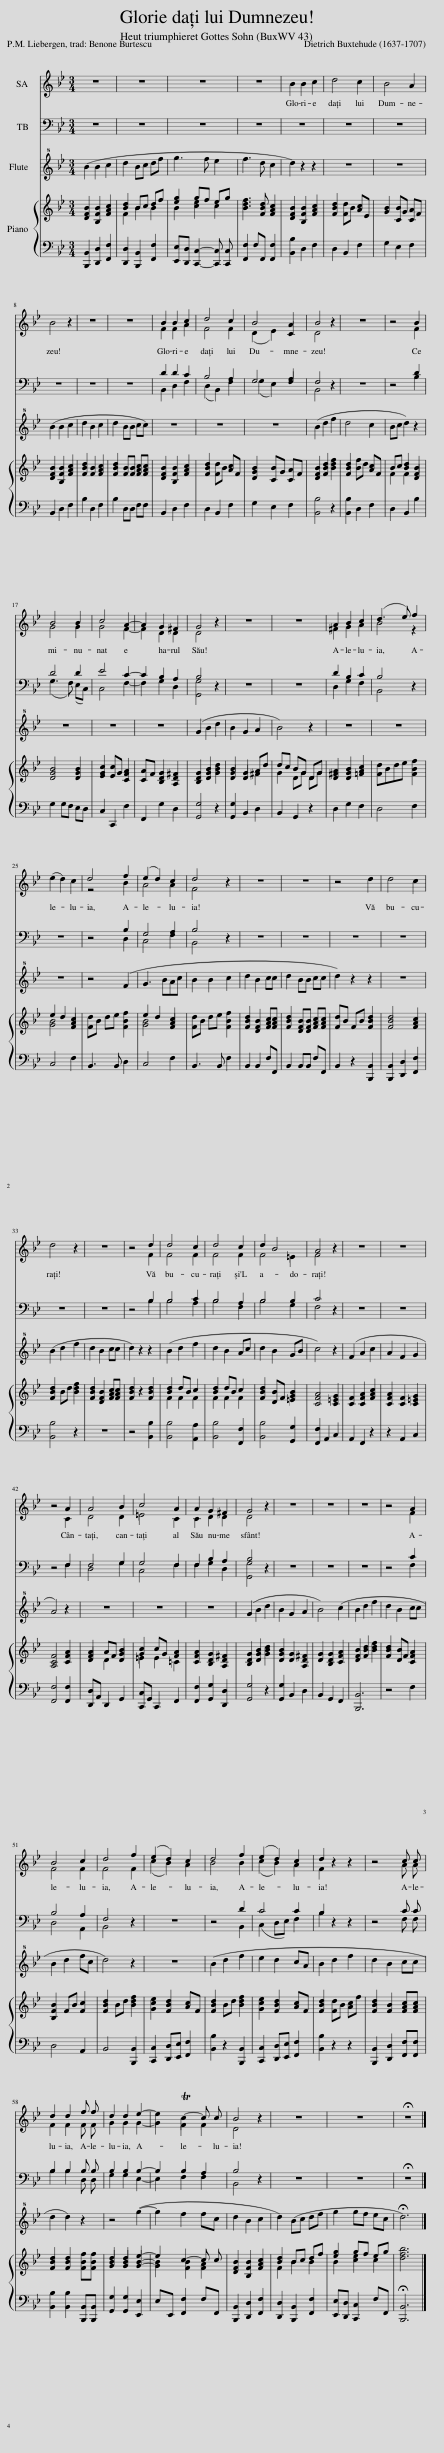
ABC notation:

X:1
%%score ( 1 2 ) ( 3 4 ) 5 { ( 6 8 ) | 7 }
L:1/8
M:3/4
I:linebreak $
K:Bb
V:1 treble
V:2 treble
V:3 bass
V:4 bass
V:5 treble+8
V:6 treble
V:8 treble
V:7 bass
V:1
 z6 | z6 | z6 | z6 | B2 B2 c2 | %5
 d4 c2 | B4 A2 |$ B4 z2 | z6 | z6 | %10
 B2 B2 c2 | d4 c2 | B4 A2 | B4 z2 | z6 | %15
 z4 B2 |$ B4 B2 | c4 A2- | A2 G2 ^F2 | G4 z2 | %20
 z6 | z6 | A2 B2 c2 | (d3 e) f2 |$ (e2 d2) c2 | %25
 d4 f2 | (e2 d2) c2 | d4 z2 | z6 | z6 | %30
 z4 d2 | d4 c2 |$ d4 z2 | z6 | z4 d2 | %35
 d4 c2 | d4 c2 | d2 B4 | A4 z2 | z6 | %40
 z6 |$ z4 A2 | A4 B2 | c4 A2 | A2 G2 ^F2 | %45
 G4 z2 | z6 | z6 | z6 | z4 A2 |$ %50
 B4 c2 | d4 f2 | (e2 d2) c2 | d4 f2 | (e2 d2) c2 | %55
 d2 z2 z2 | z4 c c |$ d2 d2 f f | d2 d2 e2- | e2 Tc2- c c | %60
 B4 z2 | z6 | z6 | !fermata!z6 |] %64
V:2
 x6 | x6 | x6 | x6 | x6 | %5
 x6 | x6 |$ x6 | x6 | x6 | %10
 F2 F2 A2 | F4 F2 | (D2 E2) C2 | D4 x2 | x6 | %15
 x4 F2 |$ G4 G2 | G4 F2- | F2 D2 D2 | D4 x2 | %20
 x6 | x6 | ^F2 G2 A2 | B4 z2 |$ x6 | %25
 z4 B2 | A4 A2 | F4 x2 | x6 | x6 | %30
 x6 | x6 |$ x6 | x6 | x4 F2 | %35
 F4 F2 | F4 F2 | F4 =E2 | F4 x2 | x6 | %40
 x6 |$ x4 C2 | D4 D2 | =E4 C2 | C2 D2 D2 | %45
 D4 x2 | x6 | x6 | x6 | x4 F2 |$ %50
 F4 F2 | F4 F2 | (c2 B2) A2 | B4 B2 | (c2 B2) A2 | %55
 F2 x4 | x4 A A |$ F2 F2 F F | G2 G2 G2- | G2 F2 F2 | %60
 D4 x2 | x6 | x6 | x6 |] %64
V:3
 z6 | z6 | z6 | z6 | z6 | %5
 z6 | z6 |$ z6 | z6 | z6 | %10
 D2 D2 C2 | B,4 A,2 | G,4 A,2 | F,4 z2 | z6 | %15
 z4 D2 |$ D4 D2 | E4 C2- | C2 B,2 A,2 | B,4 z2 | %20
 z6 | z6 | D2 B,2 C2 | B,4 z2 |$ z6 | %25
 z4 B,2 | G,4 A,2 | B,4 z2 | z6 | z6 | %30
 z6 | z6 |$ z6 | z6 | z4 B,2 | %35
 B,4 C2 | B,4 A,2 | B,4 B,2 | C4 z2 | z6 | %40
 z6 |$ z4 F,2 | F,4 G,2 | G,4 F,2 | F,2 B,2 A,2 | %45
 B,4 z2 | z6 | z6 | z6 | z4 C2 |$ %50
 B,4 A,2 | F,4 z2 | z6 | z4 D2 | C4 C2 | %55
 B,2 z2 z2 | z4 C C |$ B,2 B,2 B, B, | B,2 B,2 B,2- | B,2 B,2 A,2 | %60
 B,4 z2 | z6 | z6 | !fermata!z6 |] %64
V:4
 x6 | x6 | x6 | x6 | x6 | %5
 x6 | x6 |$ x6 | x6 | x6 | %10
 B,,2 D,2 F,2 | (D,2 B,,2) F,2 | (G,2 E,2) F,2 | B,,4 x2 | x6 | %15
 x4 B,2 |$ (G,3 F,) (E,C,) | C,4 F,2- | F,2 G,2 D,2 | [G,,G,]4 x2 | %20
 x6 | x6 | D,2 G,2 F,2 | B,,4 x2 |$ x6 | %25
 x4 D,2 | C,4 F,2 | B,,4 x2 | x6 | x6 | %30
 x6 | x6 |$ x6 | x6 | x4 B,2 | %35
 B,4 A,2 | B,4 F,2 | B,4 G,2 | F,4 x2 | x6 | %40
 x6 |$ x4 F,2 | D,4 G,2 | C,4 F,2 | F,2 G,2 D,2 | %45
 [G,,G,]4 x2 | x6 | x6 | x6 | x4 F,2 |$ %50
 D,4 A,,2 | B,,4 x2 | x6 | x4 B,,2 | (C,2 D,E,) F,2 | %55
 B,2 x4 | x4 F, F, |$ B,2 B,2 D, D, | G,2 G,2 E,2- | E,2 F,2 F,2 | %60
 B,,4 x2 | x6 | x6 | x6 |] %64
V:5
 (B2 B2 c2 | d2 Bc df | g3 f e2 | f3 d c2 | d2) z2 z2 | %5
 z6 | z6 |$ (B2 B2 c2 | d2 B2 c2 | d2 BB cc) | %10
 z6 | z6 | z6 | (B2 d2 f2 | d4 c2 | %15
 Bc d2) z2 |$ z6 | z6 | z6 | (G2 B2 d2 | %20
 B2 G2 A2 | B4) z2 | z6 | z6 |$ z6 | %25
 z4 (F2 | G3 BAc | B2 B2 c2 | d2 B2 cc | d2 BB cc | %30
 d2) z2 z2 | z6 |$ (B2 d2 f2 | d2 B2 cc | d2) z2 z2 | %35
 (B2 d2 f2 | d2 B2 Ac | d2 B2 GB | c4) z2 | (F2 A2 c2 | %40
 A2 F2 G2 |$ A4) z2 | z6 | z6 | z6 | %45
 (G2 B2 d2 | B2 G2 A2 | B4) (c2 | B2 d2 f2 | d2 B2 cc |$ %50
 B2 d2 fc | d4) z2 | z6 | (B2 d2 f2 | e2 d2 cA | %55
 B2 d2 f2 | d2 B2 cc |$ d2 d2) z2 | z4 (g2- | g2 f2 fc | %60
 d2 B2 c2 | d2) (Bc df | g2 gf ec | !fermata!d6) |] %64
V:6
 [DFB]2 [B,FB]2 [FAc]2 | [Bd]2 Bc df | [eg]2 gf eg | [Bdf]3 [FBd] [FAc]2 | [DFB]2 [B,FB]2 [FAc]2 | %5
 [FBd]2 [Fd]B [Ac]E | [GB]2 [CB]G [CA]F |$ [DFB]2 [B,FB]2 [FAc]2 | [FBd]2 [FB]2 [FAc]2 | [FBd]2 [FB][FB] [FAc][FAc] | %10
 [DFB]2 [B,FB]2 [FAc]2 | [FBd]2 [Fd]B [Ac]F | [DGB]2 [CB]G [CA]F | [DFB]2 [FBd]2 [Bdf]2 | [FBd]2 [Bf]d [Ac]F | %15
 Bc [Bd]2 [FB]2 |$ [DGB]4 [DGB]2 | [EGc]2 [Ec]G [CFA]2 | [CA]F [B,DG]2 [A,D^F]2 | [B,DG]2 [DGB]2 [GBd]2 | %20
 [GB]2 G2 Ad | dc BG DG | [D^FA]2 [DGB]2 [=FAc]2 | [Fd]Bde [FBf]2 |$ e2 d2 [Ac]2 | %25
 [Fd]B de [FBf]2 | e2 d2 [Ac]2 | [Fd]B de [FBf]2 | [FBd]2 [DFB]2 [FAc][FAc] | [FBd]2 [DFB][DFB] [FAc][FAc] | %30
 [Fd]B FB [FBd]2 | [FBd]4 [FAc]2 |$ [FBd]2 Bd [Bdf]2 | [FBd]2 [DFB]2 [FAc][FAc] | [FBd]2 z2 [FBd]2 | %35
 [Bd]2 dB c2 | [Bd]2 dB c2 | [FBd]2 [DB]F [=EGB]2 | [CFA]4 [C=EG]2 | [CF]2 [CFA]2 [FAc]2 | %40
 [CFA]2 [CF]2 [C=EG]2 |$ [A,CF]4 [CFA]2 | [FA]2 AF [GB]2 | [Gc]2 cG [FA]2 | [CFA]2 [B,DG]2 [A,D^F]2 | %45
 [B,DG]2 [DGB]2 [GBd]2 | [DGB]2 [DG]2 [A,D^F]2 | [DG]2 [B,DG]2 [CFA]2 | [DFB]2 [FBd]2 [Bdf]2 | [FBd]2 [DB]F [CFA]2 |$ %50
 [B,FB]2 FB [Fc]2 | [FBd]2 Bd [Bdf]2 | [Gce]2 [FBd]2 [Ac]F | [FBd]2 Bd [Bdf]2 | [Gce]2 [FBd]2 [Ac]F | %55
 [FBd]2 [Fd]B [Ac]f | [FBd]2 [FB]2 [FAc][FAc] |$ [FBd]2 [FBd]2 [FBf][FBf] | d2 d2 e2- | e2 c2- c c | %60
 [DFB]2 [B,FB]2 [FAc]2 | [Bd]2 Bc df | [eg]2 gf eg | [dfb]6 |] %64
V:7
 [B,,,B,,]2 [D,,D,]2 [F,,F,]2 | [D,,D,]2 [B,,,B,,]2 [F,,F,]2 | [E,,E,][D,,D,] [C,,C,]2- [C,,C,] [C,,C,] | [F,,F,]2 F,F,, [F,,F,]2 | [B,,B,]2 D,2 F,2 | %5
 D,2 B,,2 F,2 | G,2 E,2 F,2 |$ B,,2 D,2 F,2 | B,2 D,2 F,2 | B,2 D,D, F,F, | %10
 B,,2 D,2 F,2 | D,2 B,,2 F,2 | G,2 E,2 F,2 | [B,,B,]4 z2 | [B,,B,]2 D,2 F,2 | %15
 D,2 B,,2 B,2 |$ G,2 G,F, E,D, | C,2 C,,2 F,2 | F,,2 G,2 D,2 | [G,,G,]4 z2 | %20
 [G,,G,]2 B,,2 D,2 | B,,2 G,,2 z2 | D,2 G,2 F,2 | D,4 F,2 |$ C,4 F,2 | %25
 B,,3 B,, D,2 | C,4 F,2 | B,,3 B,, F,2 | B,,2 B,,2 F,F,, | B,,2 B,,B,, F,F,, | %30
 B,,2 z2 [B,,,B,,]2 | [B,,,B,,]2 [D,,D,]2 [F,,F,]2 |$ [B,,B,]4 z2 | z6 | z4 [B,,B,]2 | %35
 [B,,B,]4 [A,,A,]2 | [B,,B,]4 [F,,F,]2 | [B,,B,]4 [G,,G,]2 | [F,,F,]2 A,,2 C,2 | A,,2 F,,2 z2 | %40
 z2 A,,2 C,2 |$ [F,,F,]4 [F,,F,]2 | [D,,D,]A,, D,,2 G,,2 | [C,,C,]G,, C,,2 F,,2 | [F,,F,]2 [G,,G,]2 [D,,D,]2 | %45
 [G,,G,]4 z2 | [G,,G,]2 B,,2 D,2 | B,,2 G,,2 F,,2 | [B,,,B,,]6 | z4 F,2 |$ %50
 D,4 A,,2 | B,,4 [B,,,B,,]2 | [C,,C,]2 [D,,D,][E,,E,] [F,,F,]2 | [B,,B,]2 z2 [B,,,B,,]2 | [C,,C,]2 [D,,D,][E,,E,] [F,,F,]2 | %55
 [B,,B,]2 z2 z2 | [B,,,B,,]2 [D,,D,]2 [F,,F,][F,,F,] |$ [B,,B,]2 [B,,B,]2 [B,,,B,,][B,,,B,,] | [G,,G,]2 [G,,G,]2 [E,,E,]2 | E,E,, [F,,F,]2 F,F,, | %60
 [B,,,B,,]2 [D,,D,]2 [F,,F,]2 | [D,,D,]2 [B,,,B,,]2 [F,,F,]2 | [E,,E,][D,,D,] [C,,C,]2 F,F,, | !fermata![B,,,B,,]6 |] %64
V:8
 x6 | F2 B2 B2 | B2 [ce]2 c2 | x6 | x6 | %5
 x6 | x6 |$ x6 | x6 | x6 | %10
 x6 | x6 | x6 | x6 | x6 | %15
 F2 F2 D2 |$ x6 | x6 | x6 | x6 | %20
 D2 D2 ^F2 | G2 DG DG | x6 | x6 |$ [GB]4 F2 | %25
 x6 | [GB]4 F2 | x6 | x6 | x6 | %30
 x6 | x6 |$ x6 | x6 | x6 | %35
 F2 F2 F2 | F2 F2 F2 | x6 | x6 | x6 | %40
 x6 |$ x6 | D2 D2 D2 | =E2 E2 =C2 | x6 | %45
 x6 | x6 | x6 | x6 | x6 |$ %50
 x6 | x6 | x6 | x6 | x6 | %55
 x6 | x6 |$ x6 | [GB]2 [GB]2 [GB]2- | [GB]2 [FB]2 [FA]2 | %60
 x6 | F2 B2 B2 | B2 [ce]2 c2 | x6 |] %64
